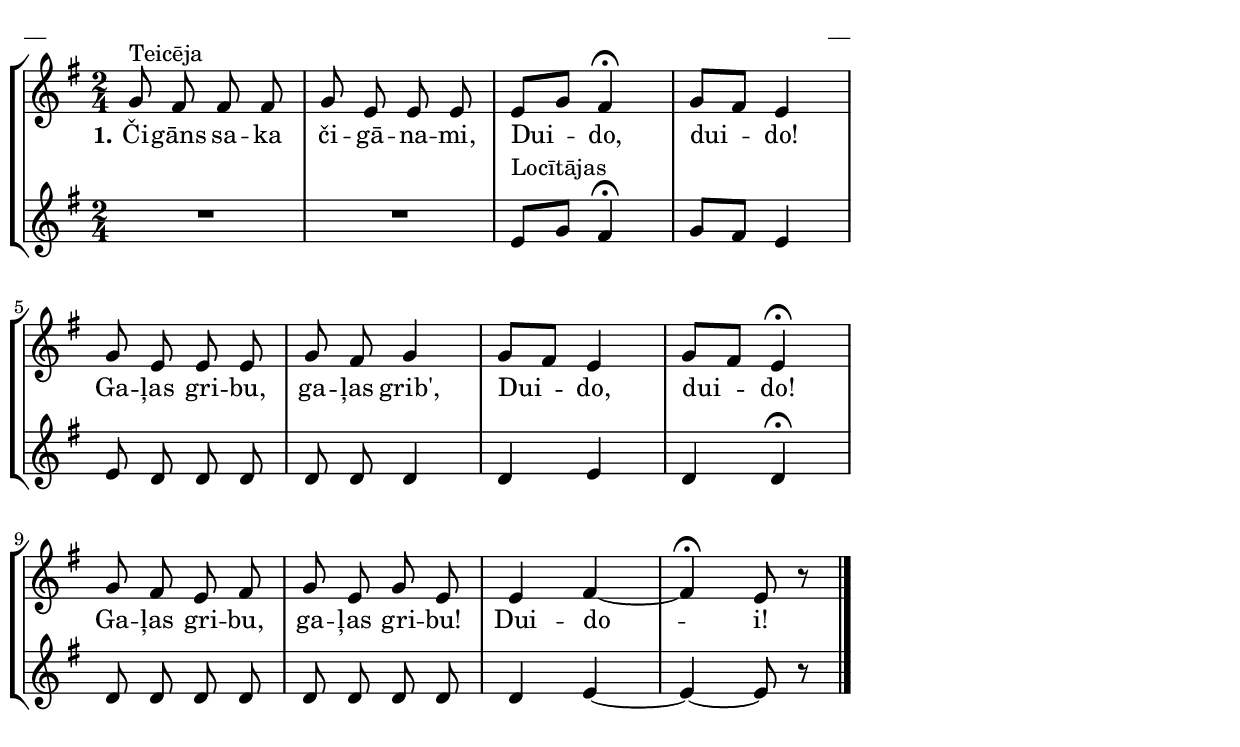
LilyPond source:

\version "2.13.16"
%\header {
%    title = "Čigāns saka čigānami"
%}
%#(set-global-staff-size 18)
\paper {
line-width = 14\cm
left-margin = 0.4\cm
between-system-padding = 0.1\cm
between-system-space = 0.1\cm
}
\layout {
indent = #0
ragged-last = ##f
}


voiceA = \relative c' {
\clef "treble"
\key e \minor
\time 2/4
%MS
g'8^"Teicēja" fis fis fis | g8 e e e | e8[ g] fis4\fermata | g8[ fis] e4 |
%ME
g8 e e e | g8 fis g4 | g8[ fis] e4 | g8[ fis] e4\fermata |
g8 fis e fis | g8 e g e | e4 fis~ | fis4\fermata e8 r8
\bar "|."
}

voiceB = \relative c' {
\clef "treble"
\key e \minor
\time 2/4
R2 | R2 | e8^"Locītājas"[ g] fis4\fermata | g8[ fis] e4 |
e8 d d d | d8 d d4 | d4 e | d4 d\fermata |
d8 d d d | d8 d d d | d4 e~ | e4~ e8 r8 
\bar "|."
} 


lyricA = \lyricmode {
\set stanza = #"1." Či -- gāns sa -- ka či -- gā -- na -- mi, Dui -- do, dui -- do!
Ga -- ļas gri -- bu, ga -- ļas grib', Dui -- do, dui -- do!
Ga -- ļas gri -- bu, ga -- ļas gri -- bu! Dui -- do -- i!
}



fullScore = <<
\new StaffGroup <<
\new Staff {
<<
\new Voice = "voiceA" { \oneVoice \autoBeamOff \voiceA }
\lyricsto "voiceA" \new Lyrics \lyricA
>>
}
\new Staff {
<<
\new Voice = "voiceB" { \oneVoice \autoBeamOff \voiceB }
>>
}
>>
>>

\score {
\fullScore
\header { piece = "__" opus = "__" }
}
\markup { \with-color #(x11-color 'white) \sans \smaller "__" }
\score {
\unfoldRepeats
\fullScore
\midi {
\context { \Staff \remove "Staff_performer" }
\context { \Voice \consists "Staff_performer" }
}
}


